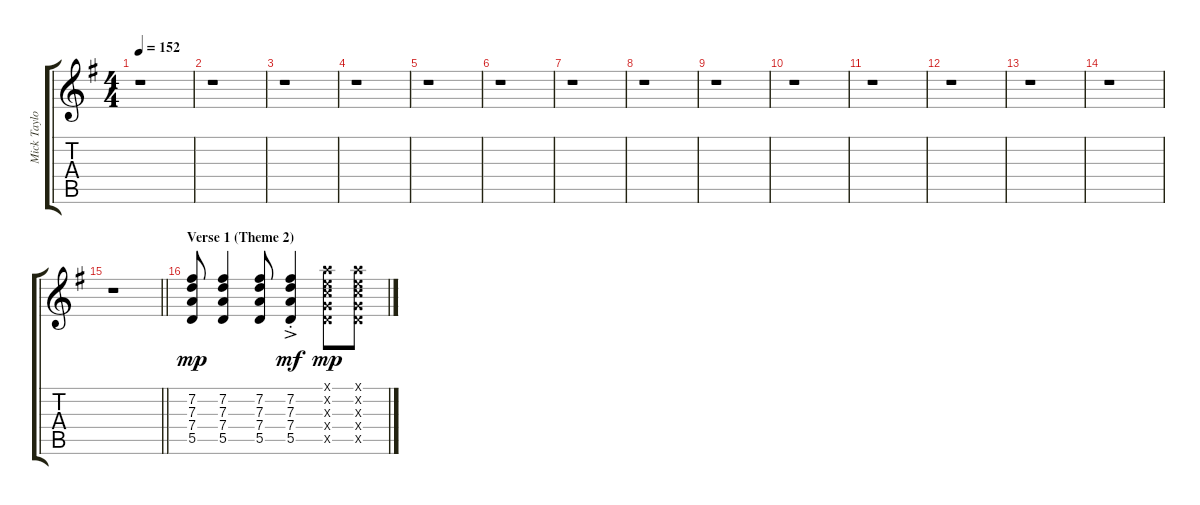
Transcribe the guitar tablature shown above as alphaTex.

\track ("Mick Taylor" "Mick Taylo") {instrument electricguitarjazz}
\staff {score tabs}
\tuning (E4 B3 G3 D3 A2 E2) {hide}
\ts (4 4)
\tempo 152
\clef g2
\ks g
r.1{dy mp instrument electricguitarjazz} |
r.1 |
r.1 |
r.1 |
r.1 |
r.1 |
r.1 |
r.1 |
r.1 |
r.1 |
r.1 |
r.1 |
r.1 |
r.1 |
\barLineRight lightlight
r.1 |
\section ("" "Verse 1 (Theme 2)")
(7.2 7.3 7.4 5.5).8 (7.2 7.3 7.4 5.5).4 (7.2 7.3 7.4 5.5).8 (7.2{ac st} 7.3{ac st} 7.4{ac st} 5.5{ac st}).4{dy mf} (5.1{x} 5.2{x} 5.3{x} 5.4{x} 5.5{x}).8{dy mp} (5.1{x} 5.2{x} 5.3{x} 5.4{x} 5.5{x}).8
